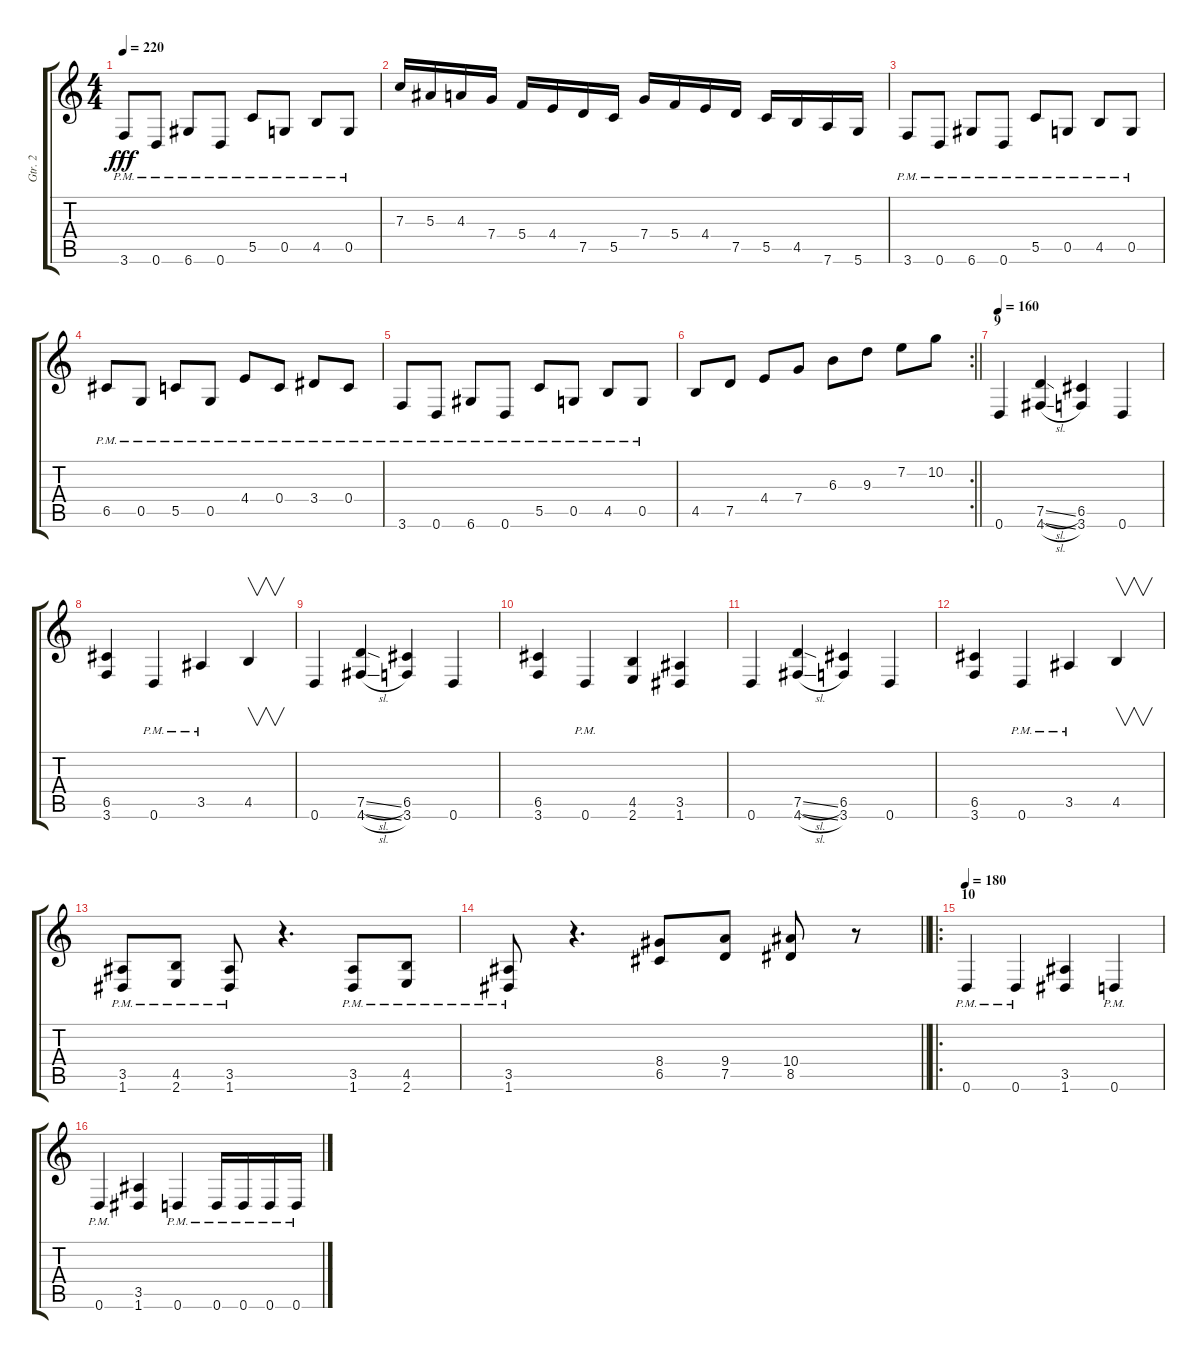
\track ("Gtr. 2" "Gtr. 2") {instrument distortionguitar}
\staff {score tabs}
\tuning (D4 A3 F3 C3 G2 D2) {hide}
\ts (4 4)
\tempo 220
\clef g2
\ks c
3.6{pm}.8{dy fff} 0.6{pm}.8 6.6{pm}.8 0.6{pm}.8 5.5{pm}.8 0.5{pm}.8 4.5{pm}.8 0.5{pm}.8 |
7.3.16 5.3.16 4.3.16 7.4.16 5.4.16 4.4.16 7.5.16 5.5.16 7.4.16 5.4.16 4.4.16 7.5.16 5.5.16 4.5.16 7.6.16 5.6.16 |
3.6{pm}.8 0.6{pm}.8 6.6{pm}.8 0.6{pm}.8 5.5{pm}.8 0.5{pm}.8 4.5{pm}.8 0.5{pm}.8 |
6.5{pm}.8 0.5{pm}.8 5.5{pm}.8 0.5{pm}.8 4.4{pm}.8 0.4{pm}.8 3.4{pm}.8 0.4{pm}.8 |
3.6{pm}.8 0.6{pm}.8 6.6{pm}.8 0.6{pm}.8 5.5{pm}.8 0.5{pm}.8 4.5{pm}.8 0.5{pm}.8 |
\rc 2
\barLineRight lightlight
4.5.8 7.5.8 4.4.8 7.4.8 6.3.8 9.3.8 7.2.8 10.2.8 |
\section ("" "9")
\tempo 160
0.6.4 (7.5{sl} 4.6{sl}).4 (6.5 3.6).4 0.6.4 |
(6.5 3.6).4 0.6{pm}.4 3.5{pm}.4 4.5.4{v instrument guitarharmonics} |
0.6.4{instrument distortionguitar} (7.5{sl} 4.6{sl}).4 (6.5 3.6).4 0.6.4 |
(6.5 3.6).4 0.6{pm}.4 (4.5 2.6).4 (3.5 1.6).4 |
0.6.4{instrument distortionguitar} (7.5{sl} 4.6{sl}).4 (6.5 3.6).4 0.6.4 |
(6.5 3.6).4 0.6{pm}.4 3.5{pm}.4 4.5.4{v instrument guitarharmonics} |
(3.5{pm} 1.6{pm}).8{instrument distortionguitar} (4.5{pm} 2.6{pm}).8 (3.5{pm} 1.6{pm}).8 r.4{d} (3.5{pm} 1.6{pm}).8 (4.5{pm} 2.6{pm}).8 |
\barLineRight lightlight
(3.5{pm} 1.6{pm}).8 r.4{d} (8.4 6.5).8 (9.4 7.5).8 (10.4 8.5).8 r.8 |
\ro
\section ("" "10")
\tempo 180
0.6{pm}.4 0.6{pm}.4 (3.5 1.6).4 0.6{pm}.4 |
0.6{pm}.4 (3.5 1.6).4 0.6{pm}.4 0.6{pm}.16 0.6{pm}.16 0.6{pm}.16 0.6{pm}.16
